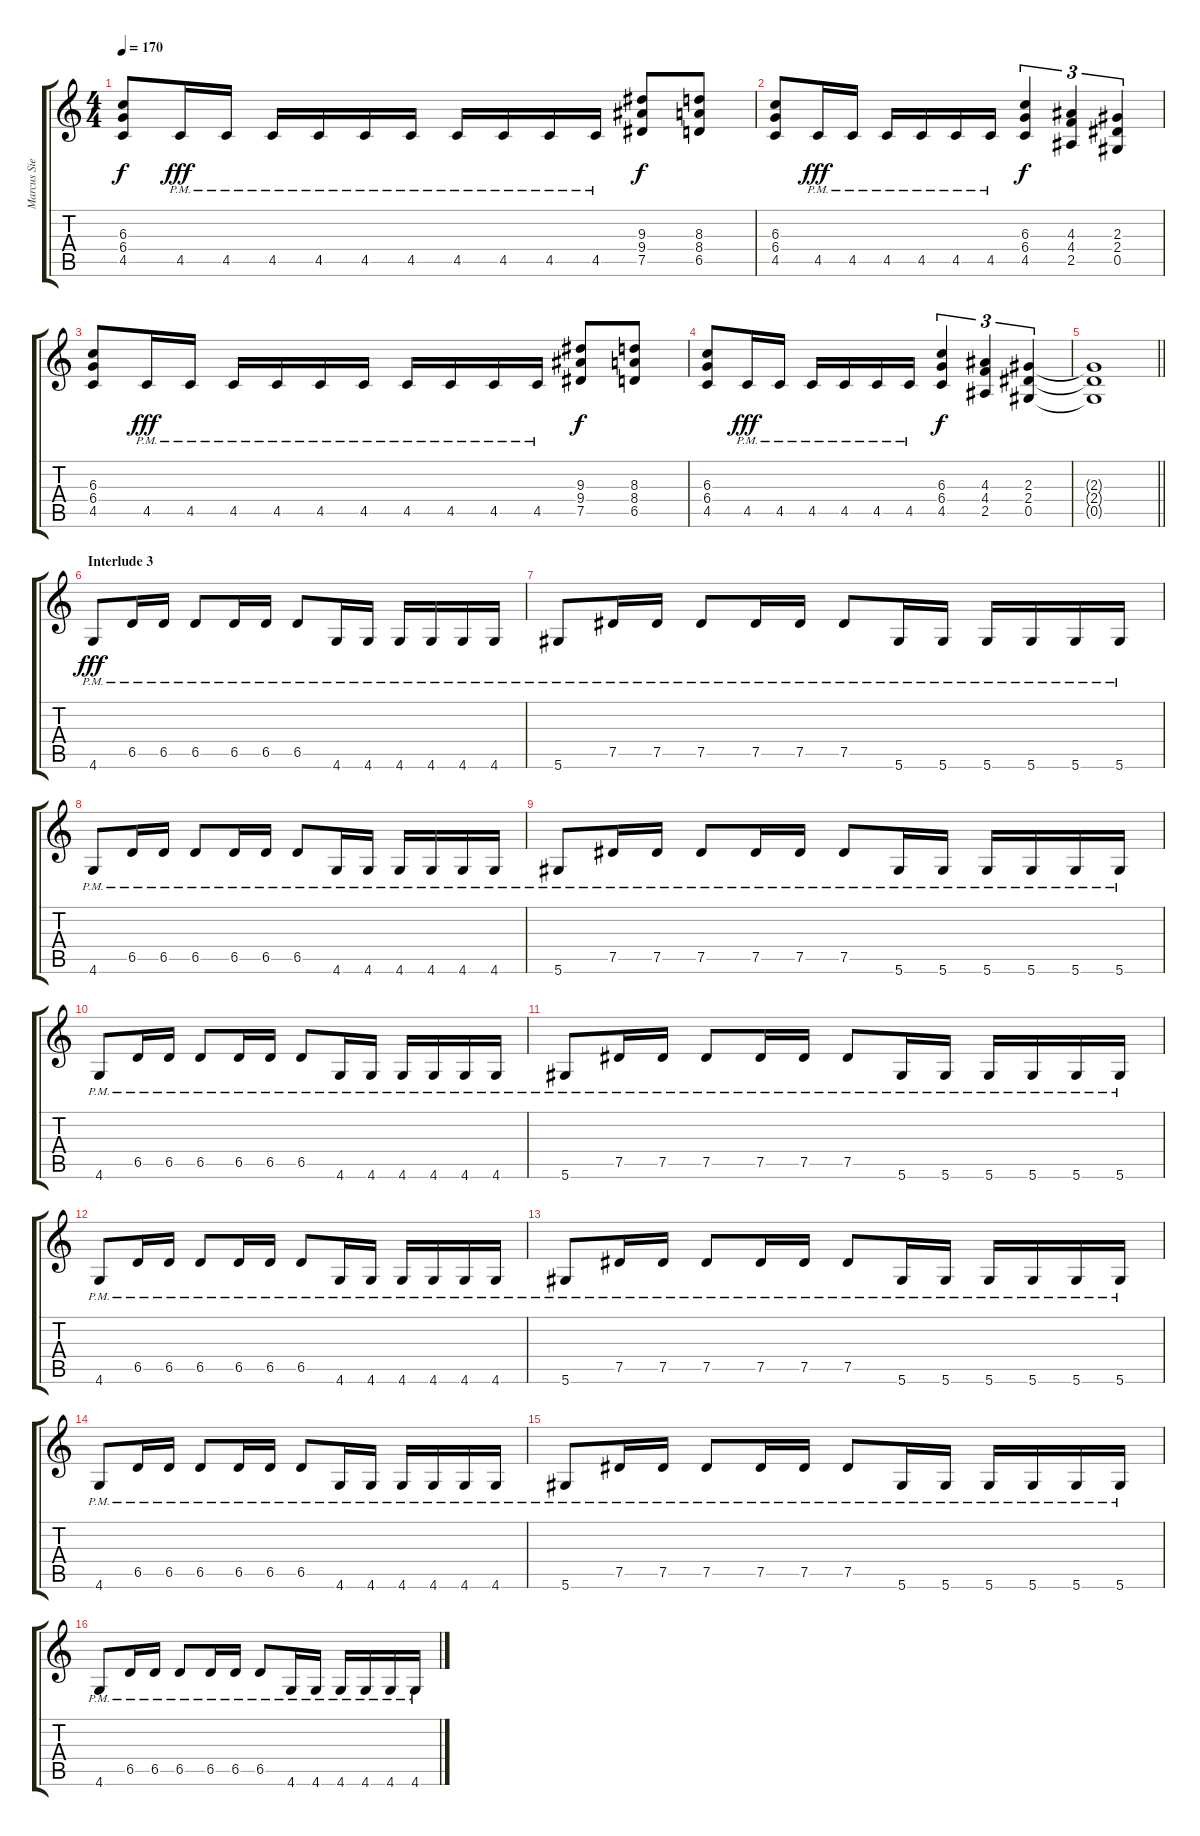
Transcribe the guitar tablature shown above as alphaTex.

\track ("Marcus Siepen" "Marcus Sie") {instrument distortionguitar}
\staff {score tabs}
\tuning (Eb4 Bb3 Gb3 Db3 Ab2 Eb2) {hide}
\ts (4 4)
\tempo 170
\clef g2
\ks c
(6.3 6.4 4.5).8{dy f} 4.5{pm}.16{dy fff} 4.5{pm}.16 4.5{pm}.16 4.5{pm}.16 4.5{pm}.16 4.5{pm}.16 4.5{pm}.16 4.5{pm}.16 4.5{pm}.16 4.5{pm}.16 (9.3 9.4 7.5).8{dy f} (8.3 8.4 6.5).8 |
(6.3 6.4 4.5).8 4.5{pm}.16{dy fff} 4.5{pm}.16 4.5{pm}.16 4.5{pm}.16 4.5{pm}.16 4.5{pm}.16 (6.3 6.4 4.5).4{tu (3 2) dy f} (4.3 4.4 2.5).4{tu (3 2)} (2.3 2.4 0.5).4{tu (3 2)} |
(6.3 6.4 4.5).8 4.5{pm}.16{dy fff} 4.5{pm}.16 4.5{pm}.16 4.5{pm}.16 4.5{pm}.16 4.5{pm}.16 4.5{pm}.16 4.5{pm}.16 4.5{pm}.16 4.5{pm}.16 (9.3 9.4 7.5).8{dy f} (8.3 8.4 6.5).8 |
(6.3 6.4 4.5).8 4.5{pm}.16{dy fff} 4.5{pm}.16 4.5{pm}.16 4.5{pm}.16 4.5{pm}.16 4.5{pm}.16 (6.3 6.4 4.5).4{tu (3 2) dy f} (4.3 4.4 2.5).4{tu (3 2)} (2.3 2.4 0.5).4{tu (3 2)} |
\barLineRight lightlight
(2.3{t} 2.4{t} 0.5{t}).1 |
\section ("" "Interlude 3")
4.6{pm}.8{dy fff} 6.5{pm}.16 6.5{pm}.16 6.5{pm}.8 6.5{pm}.16 6.5{pm}.16 6.5{pm}.8 4.6{pm}.16 4.6{pm}.16 4.6{pm}.16 4.6{pm}.16 4.6{pm}.16 4.6{pm}.16 |
5.6{pm}.8 7.5{pm}.16 7.5{pm}.16 7.5{pm}.8 7.5{pm}.16 7.5{pm}.16 7.5{pm}.8 5.6{pm}.16 5.6{pm}.16 5.6{pm}.16 5.6{pm}.16 5.6{pm}.16 5.6{pm}.16 |
4.6{pm}.8 6.5{pm}.16 6.5{pm}.16 6.5{pm}.8 6.5{pm}.16 6.5{pm}.16 6.5{pm}.8 4.6{pm}.16 4.6{pm}.16 4.6{pm}.16 4.6{pm}.16 4.6{pm}.16 4.6{pm}.16 |
5.6{pm}.8 7.5{pm}.16 7.5{pm}.16 7.5{pm}.8 7.5{pm}.16 7.5{pm}.16 7.5{pm}.8 5.6{pm}.16 5.6{pm}.16 5.6{pm}.16 5.6{pm}.16 5.6{pm}.16 5.6{pm}.16 |
4.6{pm}.8 6.5{pm}.16 6.5{pm}.16 6.5{pm}.8 6.5{pm}.16 6.5{pm}.16 6.5{pm}.8 4.6{pm}.16 4.6{pm}.16 4.6{pm}.16 4.6{pm}.16 4.6{pm}.16 4.6{pm}.16 |
5.6{pm}.8 7.5{pm}.16 7.5{pm}.16 7.5{pm}.8 7.5{pm}.16 7.5{pm}.16 7.5{pm}.8 5.6{pm}.16 5.6{pm}.16 5.6{pm}.16 5.6{pm}.16 5.6{pm}.16 5.6{pm}.16 |
4.6{pm}.8 6.5{pm}.16 6.5{pm}.16 6.5{pm}.8 6.5{pm}.16 6.5{pm}.16 6.5{pm}.8 4.6{pm}.16 4.6{pm}.16 4.6{pm}.16 4.6{pm}.16 4.6{pm}.16 4.6{pm}.16 |
5.6{pm}.8 7.5{pm}.16 7.5{pm}.16 7.5{pm}.8 7.5{pm}.16 7.5{pm}.16 7.5{pm}.8 5.6{pm}.16 5.6{pm}.16 5.6{pm}.16 5.6{pm}.16 5.6{pm}.16 5.6{pm}.16 |
4.6{pm}.8 6.5{pm}.16 6.5{pm}.16 6.5{pm}.8 6.5{pm}.16 6.5{pm}.16 6.5{pm}.8 4.6{pm}.16 4.6{pm}.16 4.6{pm}.16 4.6{pm}.16 4.6{pm}.16 4.6{pm}.16 |
5.6{pm}.8 7.5{pm}.16 7.5{pm}.16 7.5{pm}.8 7.5{pm}.16 7.5{pm}.16 7.5{pm}.8 5.6{pm}.16 5.6{pm}.16 5.6{pm}.16 5.6{pm}.16 5.6{pm}.16 5.6{pm}.16 |
4.6{pm}.8 6.5{pm}.16 6.5{pm}.16 6.5{pm}.8 6.5{pm}.16 6.5{pm}.16 6.5{pm}.8 4.6{pm}.16 4.6{pm}.16 4.6{pm}.16 4.6{pm}.16 4.6{pm}.16 4.6{pm}.16
